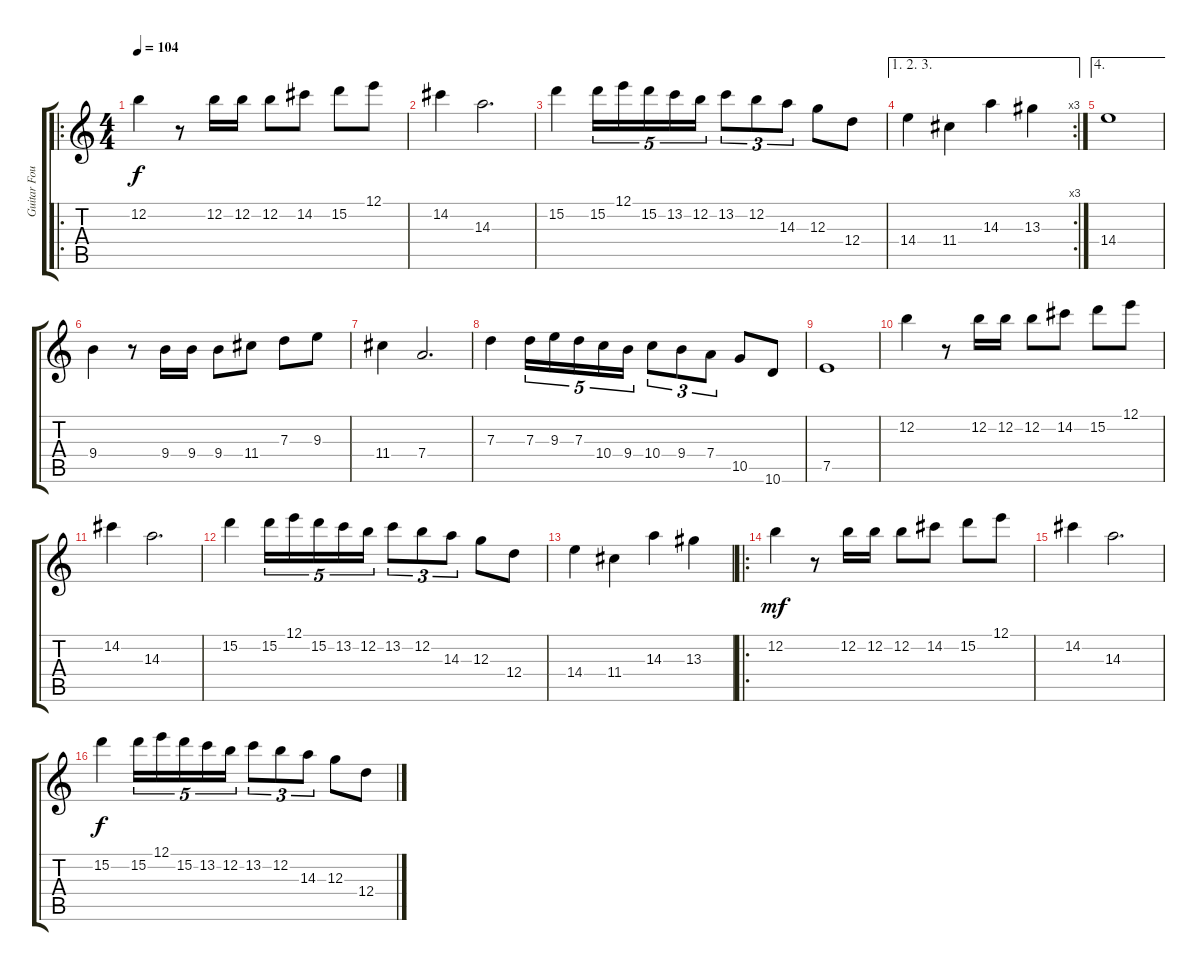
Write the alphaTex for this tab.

\track ("Guitar Four" "Guitar Fou") {instrument electricguitarclean}
\staff {score tabs}
\tuning (E4 B3 G3 D3 A2 E2) {hide}
\ro
\ts (4 4)
\tempo 104
\clef g2
\ks c
12.2.4{dy f} r.8 12.2.16 12.2.16 12.2.8 14.2.8 15.2.8 12.1.8 |
14.2.4 14.3.2{d} |
15.2.4 15.2.16{tu (5 4)} 12.1.16{tu (5 4)} 15.2.16{tu (5 4)} 13.2.16{tu (5 4)} 12.2.16{tu (5 4)} 13.2.8{tu (3 2)} 12.2.8{tu (3 2)} 14.3.8{tu (3 2)} 12.3.8 12.4.8 |
\ae (1 2 3)
\rc 3
14.4.4 11.4.4 14.3.4 13.3.4 |
\ae 4
14.4.1 |
9.4.4 r.8 9.4.16 9.4.16 9.4.8 11.4.8 7.3.8 9.3.8 |
11.4.4 7.4.2{d} |
7.3.4 7.3.16{tu (5 4)} 9.3.16{tu (5 4)} 7.3.16{tu (5 4)} 10.4.16{tu (5 4)} 9.4.16{tu (5 4)} 10.4.8{tu (3 2)} 9.4.8{tu (3 2)} 7.4.8{tu (3 2)} 10.5.8 10.6.8 |
7.5.1 |
12.2.4 r.8 12.2.16 12.2.16 12.2.8 14.2.8 15.2.8 12.1.8 |
14.2.4 14.3.2{d} |
15.2.4 15.2.16{tu (5 4)} 12.1.16{tu (5 4)} 15.2.16{tu (5 4)} 13.2.16{tu (5 4)} 12.2.16{tu (5 4)} 13.2.8{tu (3 2)} 12.2.8{tu (3 2)} 14.3.8{tu (3 2)} 12.3.8 12.4.8 |
14.4.4 11.4.4 14.3.4 13.3.4 |
\ro
12.2.4{dy mf} r.8 12.2.16 12.2.16 12.2.8 14.2.8 15.2.8 12.1.8 |
14.2.4 14.3.2{d} |
15.2.4{dy f} 15.2.16{tu (5 4)} 12.1.16{tu (5 4)} 15.2.16{tu (5 4)} 13.2.16{tu (5 4)} 12.2.16{tu (5 4)} 13.2.8{tu (3 2)} 12.2.8{tu (3 2)} 14.3.8{tu (3 2)} 12.3.8 12.4.8
